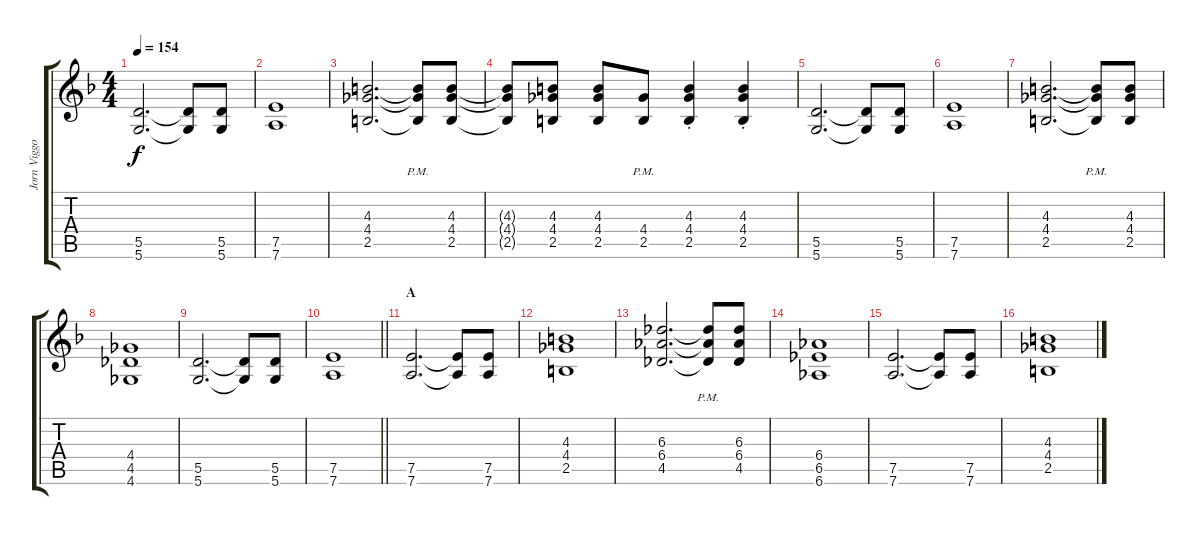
\track ("Jorn Viggo Lofstad" "Jorn Viggo") {instrument distortionguitar}
\staff {score tabs}
\tuning (E4 B3 G3 D3 A2 D2) {hide}
\ts (4 4)
\tempo 154
\clef g2
\ks f
(5.5 5.6).2{d dy f} (5.5{t} 5.6{t}).8 (5.5 5.6).8 |
(7.5 7.6).1 |
(4.3 4.4 2.5).2{d} (4.3{t} 4.4{pm t} 2.5{pm t}).8 (4.3 4.4 2.5).8 |
(4.3{t} 4.4{t} 2.5{t}).8 (4.3 4.4 2.5).8 (4.3 4.4 2.5).8 (4.4{pm} 2.5{pm}).8 (4.3{st} 4.4{st} 2.5{st}).4 (4.3{st} 4.4{st} 2.5{st}).4 |
(5.5 5.6).2{d} (5.5{t} 5.6{t}).8 (5.5 5.6).8 |
(7.5 7.6).1 |
(4.3 4.4 2.5).2{d} (4.3{t} 4.4{pm t} 2.5{pm t}).8 (4.3 4.4 2.5).8 |
(4.4 4.5 4.6).1 |
(5.5 5.6).2{d} (5.5{t} 5.6{t}).8 (5.5 5.6).8 |
\barLineRight lightlight
(7.5 7.6).1 |
\section ("" "A")
(7.5 7.6).2{d} (7.5{t} 7.6{t}).8 (7.5 7.6).8 |
(4.3 4.4 2.5).1 |
(6.3 6.4 4.5).2{d} (6.3{t} 6.4{pm t} 4.5{pm t}).8 (6.3 6.4 4.5).8 |
(6.4 6.5 6.6).1 |
(7.5 7.6).2{d} (7.5{t} 7.6{t}).8 (7.5 7.6).8 |
(4.3 4.4 2.5).1
